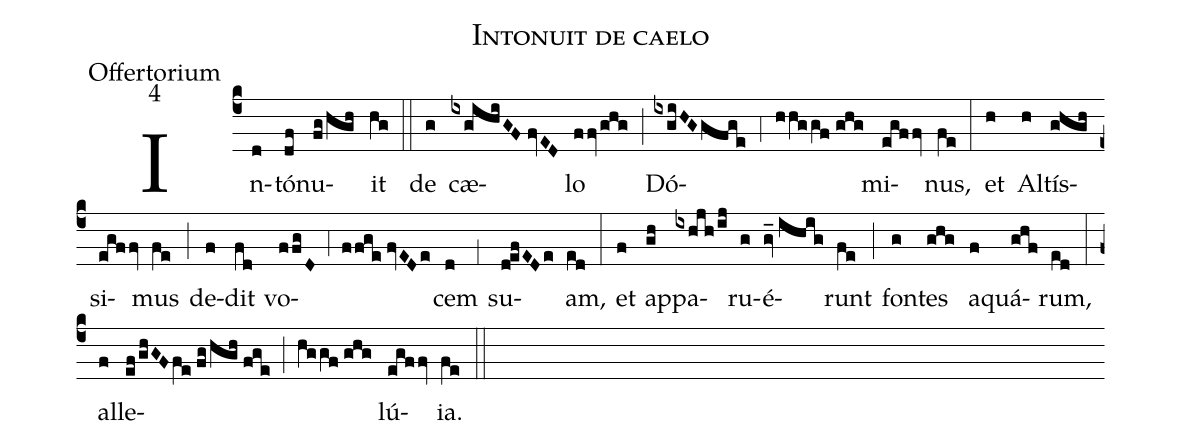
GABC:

name:Intonuit de caelo;
office-part:Offertorium;
mode:4;
%%
(c4) In(d)tó(df)nu(fg/hgh)it(hg) (::)
de(g) cæ(ixgihiGF//fvED)lo(ffv/ghg) (;) Dó(ixgiHG/gfge)(,4)(hhggf//ghg)mi(egffv)nus,(fe) (:)
et(h) Al(h)tís(ghgh)si(egffv)mus(fe) (;) de(f)dit(fd) vo(ffgD)(,4)(ffge//fvEDe)cem(d) (,1) su(d!efEDe)am,(ed) (:)
et(f) ap(gh)pa(ixhjh/ij)ru(g)é(gv_//ihig)runt(fe) (;) fon(g)tes(ghg) a(f)quá(ghf)rum,(ed) (:)
al(f)le(ef/ghGF/fe//fg/hgh//fge)(;)(hggf//ghg)lú(egffv)ia.(fe) (::)
